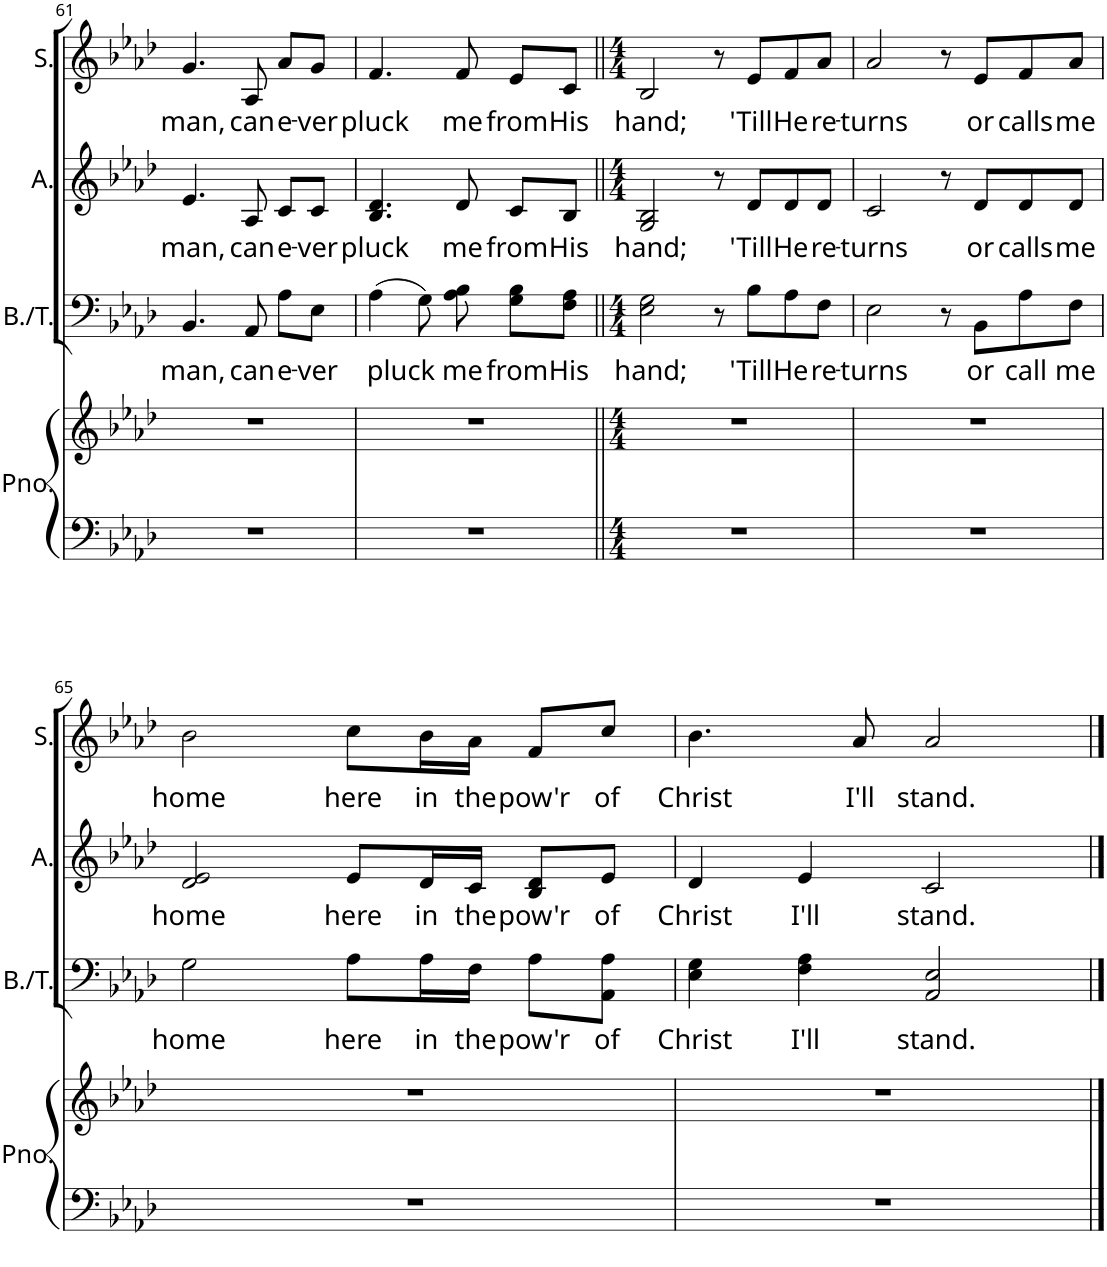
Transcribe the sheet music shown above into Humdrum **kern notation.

**kern	**kern	**kern	**text	**kern	**text	**kern	**text
*part4	*part4	*part3	*part3	*part2	*part2	*part1	*part1
*staff5	*staff4	*staff3	*staff3	*staff2	*staff2	*staff1	*staff1
*I"Pno.	*	*I"B/T	*	*I"A.	*	*I"S.	*
*I'Pno.	*	*I'B./T.	*	*I'A.	*	*I'S.	*
!!LO:PB:g=z
*clefF4	*clefG2	*clefF4	*	*clefG2	*	*clefG2	*
*k[b-e-a-d-]	*k[b-e-a-d-]	*k[b-e-a-d-]	*	*k[b-e-a-d-]	*	*k[b-e-a-d-]	*
*M3/4	*M3/4	*M3/4	*	*M3/4	*	*M3/4	*
=61	=61	=61	=61	=61	=61	=61	=61
!	!	!	!LO:LY:b	!	!LO:LY:b	!	!LO:LY:b
2.r	2.r	4.BB-/	man,	4.e-/	man,	4.g/	man,
!	!	!	!LO:LY:b	!	!LO:LY:b	!	!LO:LY:b
.	.	8AA-/	can	8A-/	can	8A-/	can
!	!	!	!LO:LY:b	!	!LO:LY:b	!	!LO:LY:b
.	.	8A-\L	e-	8c/L	e-	8a-/L	e-
!	!	!	!LO:LY:b	!	!LO:LY:b	!	!LO:LY:b
.	.	8E-\J	-ver	8c/J	-ver	8g/J	-ver
=62	=62	=62	=62	=62	=62	=62	=62
!	!	!	!LO:LY:b	!	!LO:LY:b	!	!LO:LY:b
2.r	2.r	(4A-\	pluck	4.B-/ 4.d-/	pluck	4.f/	pluck
.	.	8G\)	.	.	.	.	.
!	!	!	!LO:LY:b	!	!LO:LY:b	!	!LO:LY:b
.	.	8A-\ 8B-\	me	8d-/	me	8f/	me
!	!	!	!LO:LY:b	!	!LO:LY:b	!	!LO:LY:b
.	.	8G\ 8B-\L	from	8c/L	from	8e-/L	from
!	!	!	!LO:LY:b	!	!LO:LY:b	!	!LO:LY:b
.	.	8F\ 8A-\J	His	8B-/J	His	8c/J	His
=63||	=63||	=63||	=63||	=63||	=63||	=63||	=63||
*M4/4	*M4/4	*M4/4	*	*M4/4	*	*M4/4	*
!	!	!	!LO:LY:b	!	!LO:LY:b	!	!LO:LY:b
1r	1r	2E-\ 2G\	hand;	2G/ 2B-/	hand;	2B-/	hand;
.	.	8r	.	8r	.	8r	.
!	!	!	!LO:LY:b	!	!LO:LY:b	!	!LO:LY:b
.	.	8B-\L	'Till	8d-/L	'Till	8e-/L	'Till
!	!	!	!LO:LY:b	!	!LO:LY:b	!	!LO:LY:b
.	.	8A-\	He	8d-/	He	8f/	He
!	!	!	!LO:LY:b	!	!LO:LY:b	!	!LO:LY:b
.	.	8F\J	re-	8d-/J	re-	8a-/J	re-
=64	=64	=64	=64	=64	=64	=64	=64
!	!	!	!LO:LY:b	!	!LO:LY:b	!	!LO:LY:b
1r	1r	2E-\	-turns	2c/	-turns	2a-/	-turns
.	.	8r	.	8r	.	8r	.
!	!	!	!LO:LY:b	!	!LO:LY:b	!	!LO:LY:b
.	.	8BB-\L	or	8d-/L	or	8e-/L	or
!	!	!	!LO:LY:b	!	!LO:LY:b	!	!LO:LY:b
.	.	8A-\	call	8d-/	calls	8f/	calls
!	!	!	!LO:LY:b	!	!LO:LY:b	!	!LO:LY:b
.	.	8F\J	me	8d-/J	me	8a-/J	me
!!LO:LB:g=z
=65	=65	=65	=65	=65	=65	=65	=65
!	!	!	!LO:LY:b	!	!LO:LY:b	!	!LO:LY:b
1r	1r	2G\	home	2d-/ 2e-/	home	2b-\	home
!	!	!	!LO:LY:b	!	!LO:LY:b	!	!LO:LY:b
.	.	8A-\L	here	8e-/L	here	8cc\L	here
!	!	!	!LO:LY:b	!	!LO:LY:b	!	!LO:LY:b
.	.	16A-\L	in	16d-/L	in	16b-\L	in
!	!	!	!LO:LY:b	!	!LO:LY:b	!	!LO:LY:b
.	.	16F\JJ	the	16c/JJ	the	16a-\JJ	the
!	!	!	!LO:LY:b	!	!LO:LY:b	!	!LO:LY:b
.	.	8A-\L	pow'r	8B-/ 8d-/L	pow'r	8f/L	pow'r
!	!	!	!LO:LY:b	!	!LO:LY:b	!	!LO:LY:b
.	.	8AA-\ 8A-\J	of	8e-/J	of	8cc/J	of
=66	=66	=66	=66	=66	=66	=66	=66
!	!	!	!LO:LY:b	!	!LO:LY:b	!	!LO:LY:b
1r	1r	4E-\ 4G\	Christ	4d-/	Christ	4.b-\	Christ
!	!	!	!LO:LY:b	!	!LO:LY:b	!	!
.	.	4F\ 4A-\	I'll	4e-/	I'll	.	.
!	!	!	!	!	!	!	!LO:LY:b
.	.	.	.	.	.	8a-/	I'll
!	!	!	!LO:LY:b	!	!LO:LY:b	!	!LO:LY:b
.	.	2AA-/ 2E-/	stand.	2c/	stand.	2a-/	stand.
==	==	==	==	==	==	==	==
*-	*-	*-	*-	*-	*-	*-	*-
